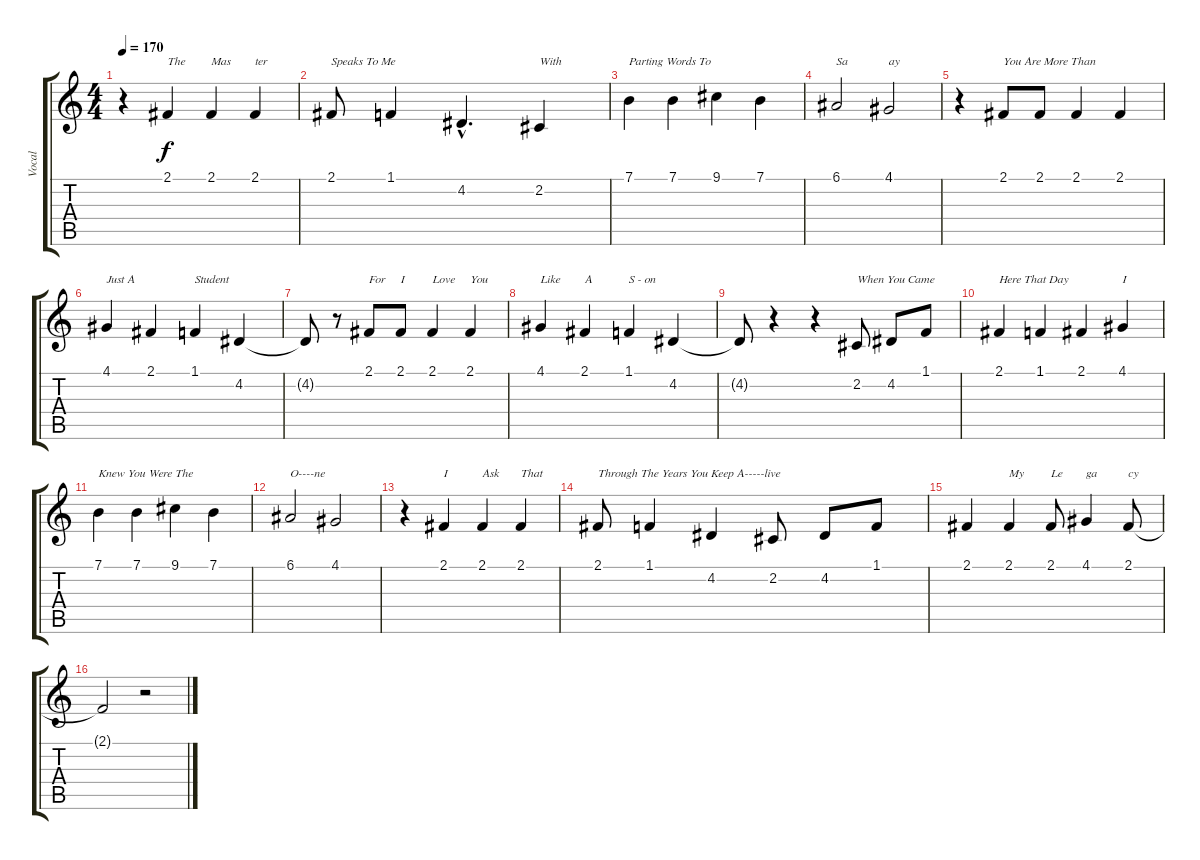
\track ("Vocal" "Vocal") {instrument frenchhorn}
\staff {score tabs}
\tuning (E4 B3 G3 D3 A2 E2) {hide}
\ts (4 4)
\tempo 170
\clef g2
\ks c
r.4{dy f} 2.1.4{txt "The"} 2.1.4{txt "Mas"} 2.1.4{txt "ter"} |
2.1.8{txt "Speaks To Me"} 1.1.4 4.2{hac}.4{d} 2.2.4{txt "With"} |
7.1.4{txt "Parting Words To"} 7.1.4 9.1.4 7.1.4 |
6.1.2{txt "Sa"} 4.1.2{txt "ay"} |
r.4 2.1.8{txt "You Are More Than" volume 14 instrument altosax} 2.1.8 2.1.4 2.1.4 |
4.1.4{txt "Just A"} 2.1.4 1.1.4{txt "Student"} 4.2.4 |
4.2{t}.8 r.8 2.1.8{txt "For"} 2.1.8{txt "I"} 2.1.4{txt "Love"} 2.1.4{txt "You"} |
4.1.4{txt "Like"} 2.1.4{txt "A"} 1.1.4{txt "S - on"} 4.2.4 |
4.2{t}.8 r.4 r.4 2.2.8{txt "When You Came"} 4.2.8 1.1.8 |
2.1.4{txt "Here That Day"} 1.1.4 2.1.4 4.1.4{txt "I"} |
7.1.4{txt "Knew You Were The"} 7.1.4 9.1.4 7.1.4 |
6.1.2{txt "O----ne"} 4.1.2 |
r.4 2.1.4{txt "I"} 2.1.4{txt "Ask"} 2.1.4{txt "That"} |
2.1.8{txt "Through The Years You Keep A-----live"} 1.1.4 4.2.4 2.2.8 4.2.8 1.1.8 |
2.1.4 2.1.4{txt "My"} 2.1.8{txt "Le"} 4.1.4{txt "ga"} 2.1.8{txt "cy"} |
2.1{t}.2 r.2
